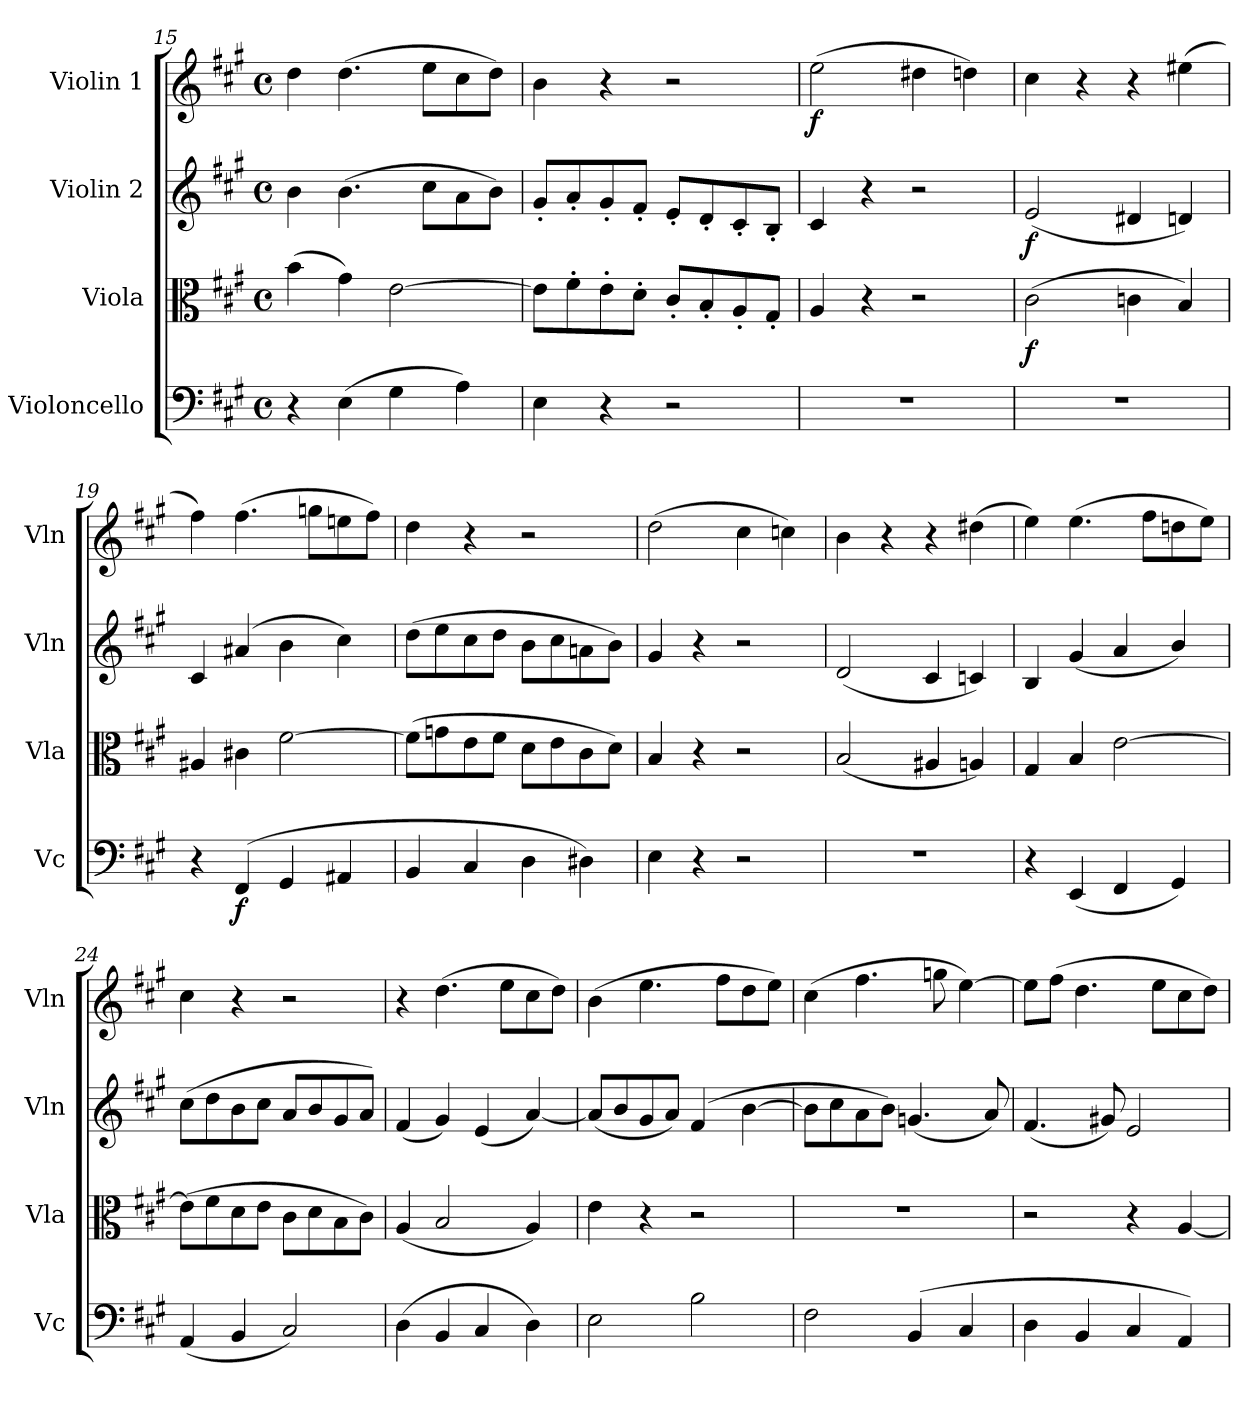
**kern	**dynam	**kern	**dynam	**kern	**dynam	**kern	**dynam
*part4	*part4	*part3	*part3	*part2	*part2	*part1	*part1
*staff4	*staff4	*staff3	*staff3	*staff2	*staff2	*staff1	*staff1
*I"Violoncello	*	*I"Viola	*	*I"Violin 2	*	*I"Violin 1	*
*I'Vc	*	*I'Vla	*	*I'Vln	*	*I'Vln	*
*clefF4	*	*clefC3	*	*clefG2	*	*clefG2	*
*k[f#c#g#]	*	*k[f#c#g#]	*	*k[f#c#g#]	*	*k[f#c#g#]	*
*M4/4	*	*M4/4	*	*M4/4	*	*M4/4	*
*met(c)	*	*met(c)	*	*met(c)	*	*met(c)	*
=15	=15	=15	=15	=15	=15	=15	=15
4r	.	(>4b\	.	4b\	.	4dd\	.
(>4E\	.	4g#\)	.	(>4.b\	.	(>4.dd\	.
4G#\	.	[2e\	.	.	.	.	.
.	.	.	.	8cc#\L	.	8ee\L	.
4A\)	.	.	.	8a\	.	8cc#\	.
.	.	.	.	8b\J)	.	8dd\J)	.
=16	=16	=16	=16	=16	=16	=16	=16
4E\	.	8e\L]	.	8g#'/L	.	4b\	.
.	.	8f#'\	.	8a'/	.	.	.
4r	.	8e'\	.	8g#'/	.	4r	.
.	.	8d'\J	.	8f#'/J	.	.	.
2r	.	8c#'/L	.	8e'/L	.	2r	.
.	.	8B'/	.	8d'/	.	.	.
.	.	8A'/	.	8c#'/	.	.	.
.	.	8G#'/J	.	8B'/J	.	.	.
=17	=17	=17	=17	=17	=17	=17	=17
!	!	!	!	!	!	!	!LO:DY:b
1r	.	4A/	.	4c#/	.	(>2ee\	f
.	.	4r	.	4r	.	.	.
.	.	2r	.	2r	.	4dd#X\	.
.	.	.	.	.	.	4ddn\)	.
=18	=18	=18	=18	=18	=18	=18	=18
!	!	!	!LO:DY:b	!	!LO:DY:b	!	!
1r	.	(>2c#\	f	(<2e/	f	4cc#\	.
.	.	.	.	.	.	4r	.
.	.	4cn\	.	4d#X/	.	4r	.
.	.	4B/)	.	4dn/)	.	(>4ee#X\	.
=19	=19	=19	=19	=19	=19	=19	=19
4r	.	4A#X/	.	4c#/	.	4ff#\)	.
!	!LO:DY:b	!	!	!	!	!	!
(>4FF#/	f	4c#X\	.	(>4a#X/	.	(>4.ff#\	.
4GG#/	.	[2f#\	.	4b\	.	.	.
.	.	.	.	.	.	8ggn\L	.
4AA#X/	.	.	.	4cc#\)	.	8een\	.
.	.	.	.	.	.	8ff#\J)	.
=20	=20	=20	=20	=20	=20	=20	=20
4BB/	.	(>8f#\L]	.	(>8dd\L	.	4dd\	.
.	.	8gn\	.	8ee\	.	.	.
4C#/	.	8e\	.	8cc#\	.	4r	.
.	.	8f#\J	.	8dd\J	.	.	.
4D\	.	8d\L	.	8b\L	.	2r	.
.	.	8e\	.	8cc#\	.	.	.
4D#X\)	.	8c#\	.	8an\	.	.	.
.	.	8d\J)	.	8b\J)	.	.	.
=21	=21	=21	=21	=21	=21	=21	=21
4E\	.	4B/	.	4g#/	.	(>2dd\	.
4r	.	4r	.	4r	.	.	.
2r	.	2r	.	2r	.	4cc#\	.
.	.	.	.	.	.	4ccn\)	.
=22	=22	=22	=22	=22	=22	=22	=22
1r	.	(<2B/	.	(<2d/	.	4b\	.
.	.	.	.	.	.	4r	.
.	.	4A#X/	.	4c#/	.	4r	.
.	.	4An/)	.	4cn/)	.	(>4dd#X\	.
!!LO:LB:g=z
=23	=23	=23	=23	=23	=23	=23	=23
4r	.	4G#/	.	4B/	.	4ee\)	.
(<4EE/	.	4B/	.	(<4g#/	.	(>4.ee\	.
4FF#/	.	[2e\	.	4a/	.	.	.
.	.	.	.	.	.	8ff#\L	.
4GG#/)	.	.	.	4b/)	.	8ddn\	.
.	.	.	.	.	.	8ee\J)	.
=24	=24	=24	=24	=24	=24	=24	=24
(<4AA/	.	(>8e\L]	.	(>8cc#\L	.	4cc#\	.
.	.	8f#\	.	8dd\	.	.	.
4BB/	.	8d\	.	8b\	.	4r	.
.	.	8e\J	.	8cc#\J	.	.	.
2C#/)	.	8c#\L	.	8a/L	.	2r	.
.	.	8d\	.	8b/	.	.	.
.	.	8B\	.	8g#/	.	.	.
.	.	8c#\J)	.	8a/J)	.	.	.
=25	=25	=25	=25	=25	=25	=25	=25
(>4D\	.	(<4A/	.	(<4f#/	.	4r	.
4BB/	.	2B/	.	4g#/)	.	(>4.dd\	.
4C#/	.	.	.	(<4e/	.	.	.
.	.	.	.	.	.	8ee\L	.
4D\)	.	4A/)	.	[4a/)	.	8cc#\	.
.	.	.	.	.	.	8dd\J)	.
=26	=26	=26	=26	=26	=26	=26	=26
2E\	.	4e\	.	(<8a/L]	.	(>4b\	.
.	.	.	.	8b/	.	.	.
.	.	4r	.	8g#/	.	4.ee\	.
.	.	.	.	8a/J)	.	.	.
2B\	.	2r	.	(>4f#/	.	.	.
.	.	.	.	.	.	8ff#\L	.
.	.	.	.	[4b\	.	8dd\	.
.	.	.	.	.	.	8ee\J)	.
=27	=27	=27	=27	=27	=27	=27	=27
2F#\	.	1r	.	8b\L]	.	(>4cc#\	.
.	.	.	.	8cc#\	.	.	.
.	.	.	.	8a\	.	4.ff#\	.
.	.	.	.	8b\J)	.	.	.
(>4BB/	.	.	.	(<4.gn/	.	.	.
.	.	.	.	.	.	8ggn\	.
4C#/	.	.	.	.	.	[4ee\)	.
.	.	.	.	8a/)	.	.	.
=28	=28	=28	=28	=28	=28	=28	=28
4D\	.	2r	.	(<4.f#/	.	8ee\L]	.
.	.	.	.	.	.	(>8ff#\J	.
4BB/	.	.	.	.	.	4.dd\	.
.	.	.	.	8g#X/)	.	.	.
4C#/	.	4r	.	2e/	.	.	.
.	.	.	.	.	.	8ee\L	.
4AA/)	.	[4A/	.	.	.	8cc#\	.
.	.	.	.	.	.	8dd\J)	.
=	=	=	=	=	=	=	=
*-	*-	*-	*-	*-	*-	*-	*-
